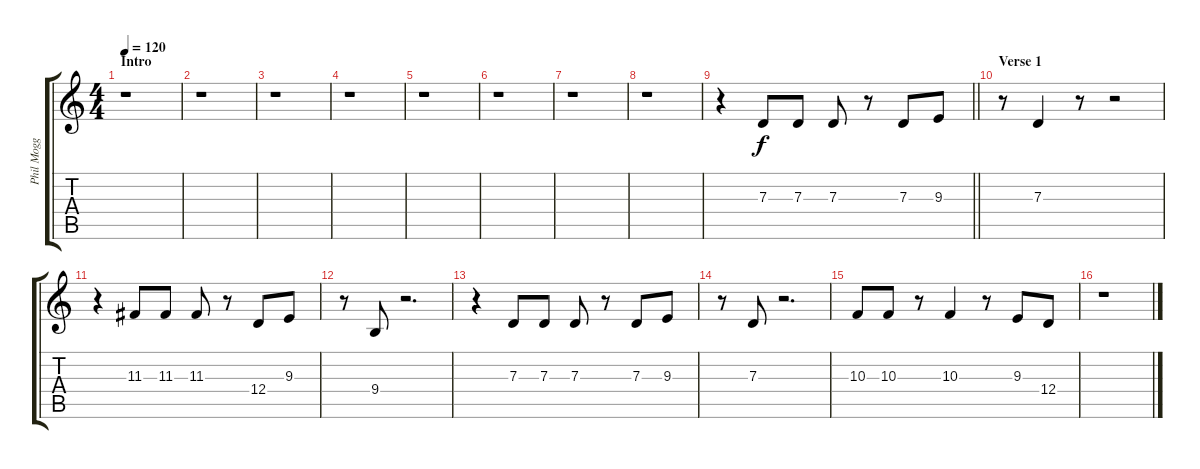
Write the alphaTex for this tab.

\track ("Phil Mogg" "Phil Mogg") {instrument lead2sawtooth}
\staff {score tabs}
\tuning (E4 B3 G3 D3 A2 E2) {hide}
\ts (4 4)
\section ("" "Intro")
\tempo 120
\clef g2
\ks c
r.1{dy f instrument lead2sawtooth} |
r.1 |
r.1 |
r.1 |
r.1 |
r.1 |
r.1 |
r.1 |
\barLineRight lightlight
r.4 7.3.8 7.3.8 7.3.8 r.8 7.3.8 9.3.8 |
\section ("" "Verse 1")
r.8 7.3.4 r.8 r.2 |
r.4 11.3.8 11.3.8 11.3.8 r.8 12.4.8 9.3.8 |
r.8 9.4.8 r.2{d} |
r.4 7.3.8 7.3.8 7.3.8 r.8 7.3.8 9.3.8 |
r.8 7.3.8 r.2{d} |
10.3.8 10.3.8 r.8 10.3.4 r.8 9.3.8 12.4.8 |
r.1
